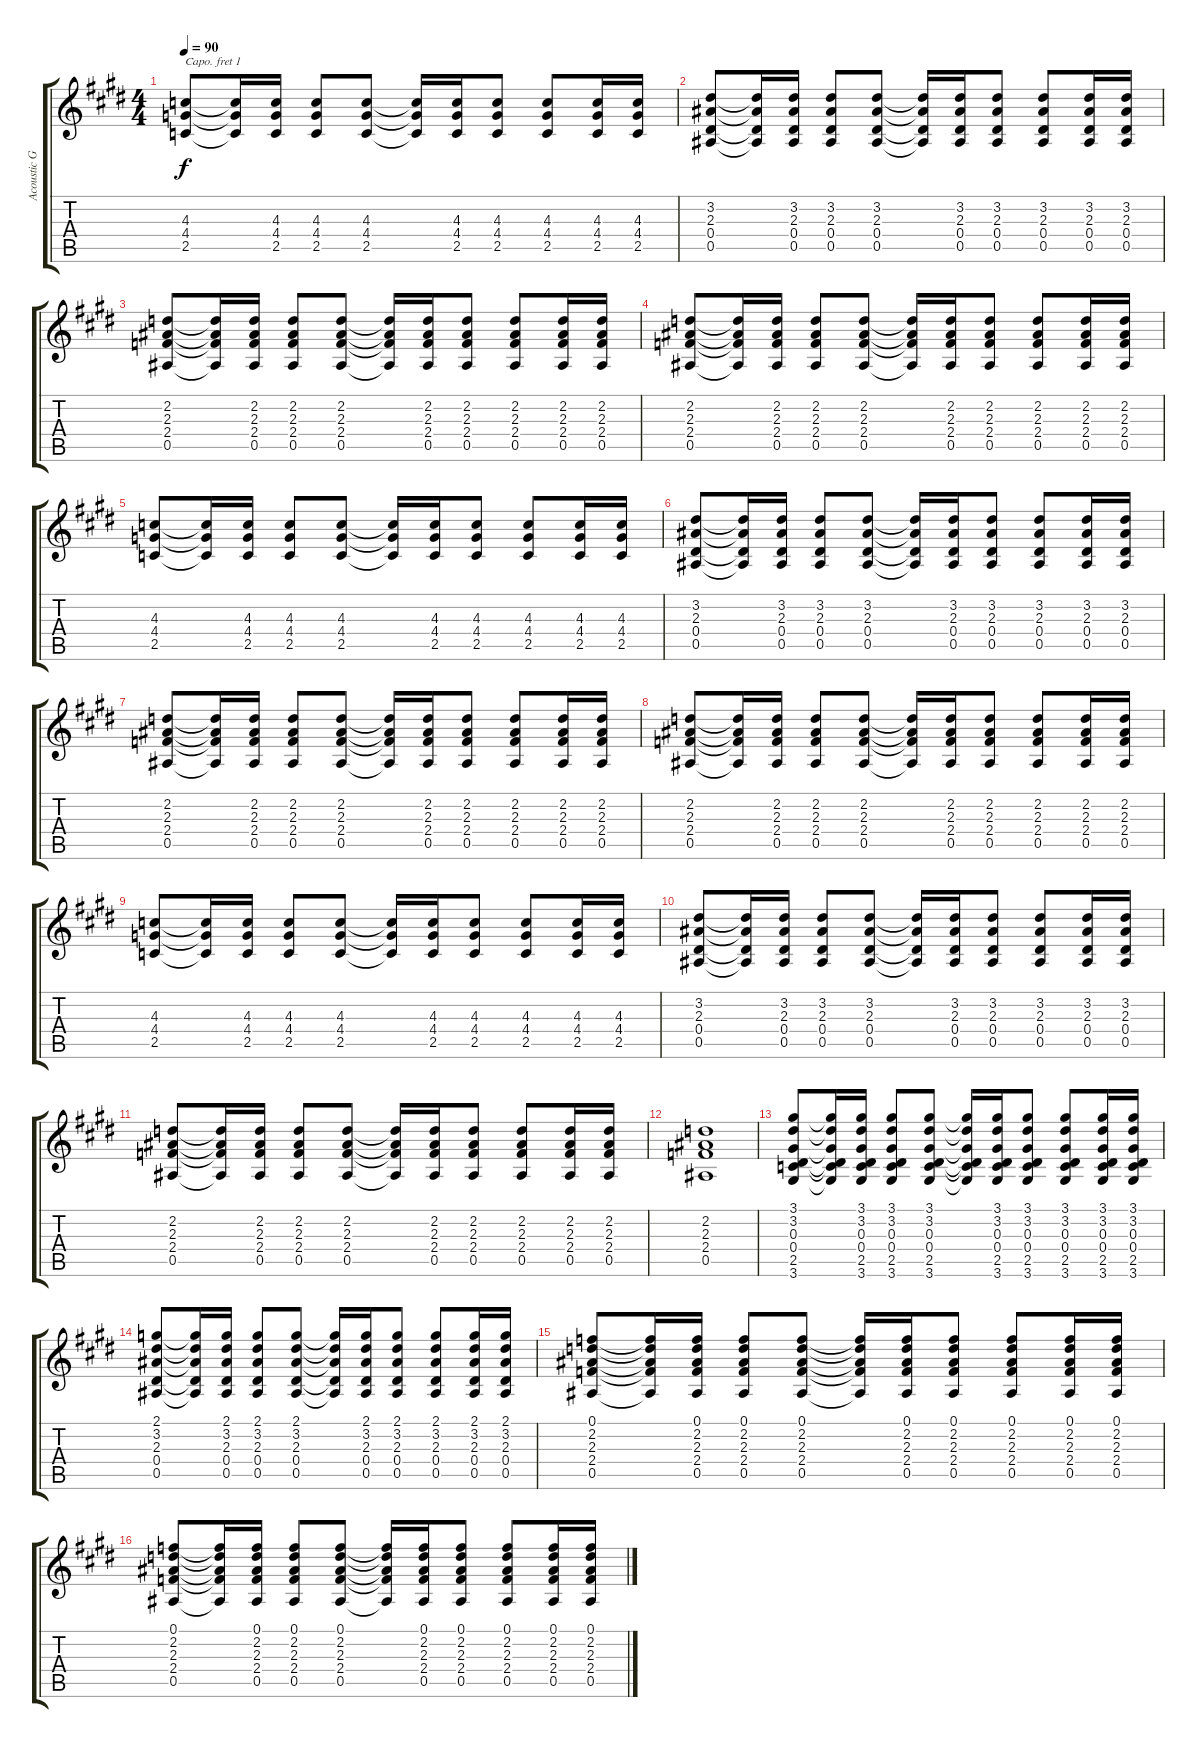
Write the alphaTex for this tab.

\track ("Acoustic Guitar 1 (C. Kroeger)" "Acoustic G") {instrument acousticguitarsteel}
\staff {score tabs}
\capo 1
\tuning (E4 B3 G3 D3 A2 E2) {hide}
\ts (4 4)
\tempo 90
\clef g2
\ks e
(4.3 4.4 2.5).8{dy f instrument acousticguitarsteel} (4.3{t} 4.4{t} 2.5{t}).16 (4.3 4.4 2.5).16 (4.3 4.4 2.5).8 (4.3 4.4 2.5).8 (4.3{t} 4.4{t} 2.5{t}).16 (4.3 4.4 2.5).16 (4.3 4.4 2.5).8 (4.3 4.4 2.5).8 (4.3 4.4 2.5).16 (4.3 4.4 2.5).16 |
(3.2 2.3 0.4 0.5).8 (3.2{t} 2.3{t} 0.4{t} 0.5{t}).16 (3.2 2.3 0.4 0.5).16 (3.2 2.3 0.4 0.5).8 (3.2 2.3 0.4 0.5).8 (3.2{t} 2.3{t} 0.4{t} 0.5{t}).16 (3.2 2.3 0.4 0.5).16 (3.2 2.3 0.4 0.5).8 (3.2 2.3 0.4 0.5).8 (3.2 2.3 0.4 0.5).16 (3.2 2.3 0.4 0.5).16 |
(2.2 2.3 2.4 0.5).8 (2.2{t} 2.3{t} 2.4{t} 0.5{t}).16 (2.2 2.3 2.4 0.5).16 (2.2 2.3 2.4 0.5).8 (2.2 2.3 2.4 0.5).8 (2.2{t} 2.3{t} 2.4{t} 0.5{t}).16 (2.2 2.3 2.4 0.5).16 (2.2 2.3 2.4 0.5).8 (2.2 2.3 2.4 0.5).8 (2.2 2.3 2.4 0.5).16 (2.2 2.3 2.4 0.5).16 |
(2.2 2.3 2.4 0.5).8 (2.2{t} 2.3{t} 2.4{t} 0.5{t}).16 (2.2 2.3 2.4 0.5).16 (2.2 2.3 2.4 0.5).8 (2.2 2.3 2.4 0.5).8 (2.2{t} 2.3{t} 2.4{t} 0.5{t}).16 (2.2 2.3 2.4 0.5).16 (2.2 2.3 2.4 0.5).8 (2.2 2.3 2.4 0.5).8 (2.2 2.3 2.4 0.5).16 (2.2 2.3 2.4 0.5).16 |
(4.3 4.4 2.5).8 (4.3{t} 4.4{t} 2.5{t}).16 (4.3 4.4 2.5).16 (4.3 4.4 2.5).8 (4.3 4.4 2.5).8 (4.3{t} 4.4{t} 2.5{t}).16 (4.3 4.4 2.5).16 (4.3 4.4 2.5).8 (4.3 4.4 2.5).8 (4.3 4.4 2.5).16 (4.3 4.4 2.5).16 |
(3.2 2.3 0.4 0.5).8 (3.2{t} 2.3{t} 0.4{t} 0.5{t}).16 (3.2 2.3 0.4 0.5).16 (3.2 2.3 0.4 0.5).8 (3.2 2.3 0.4 0.5).8 (3.2{t} 2.3{t} 0.4{t} 0.5{t}).16 (3.2 2.3 0.4 0.5).16 (3.2 2.3 0.4 0.5).8 (3.2 2.3 0.4 0.5).8 (3.2 2.3 0.4 0.5).16 (3.2 2.3 0.4 0.5).16 |
(2.2 2.3 2.4 0.5).8 (2.2{t} 2.3{t} 2.4{t} 0.5{t}).16 (2.2 2.3 2.4 0.5).16 (2.2 2.3 2.4 0.5).8 (2.2 2.3 2.4 0.5).8 (2.2{t} 2.3{t} 2.4{t} 0.5{t}).16 (2.2 2.3 2.4 0.5).16 (2.2 2.3 2.4 0.5).8 (2.2 2.3 2.4 0.5).8 (2.2 2.3 2.4 0.5).16 (2.2 2.3 2.4 0.5).16 |
(2.2 2.3 2.4 0.5).8 (2.2{t} 2.3{t} 2.4{t} 0.5{t}).16 (2.2 2.3 2.4 0.5).16 (2.2 2.3 2.4 0.5).8 (2.2 2.3 2.4 0.5).8 (2.2{t} 2.3{t} 2.4{t} 0.5{t}).16 (2.2 2.3 2.4 0.5).16 (2.2 2.3 2.4 0.5).8 (2.2 2.3 2.4 0.5).8 (2.2 2.3 2.4 0.5).16 (2.2 2.3 2.4 0.5).16 |
(4.3 4.4 2.5).8 (4.3{t} 4.4{t} 2.5{t}).16 (4.3 4.4 2.5).16 (4.3 4.4 2.5).8 (4.3 4.4 2.5).8 (4.3{t} 4.4{t} 2.5{t}).16 (4.3 4.4 2.5).16 (4.3 4.4 2.5).8 (4.3 4.4 2.5).8 (4.3 4.4 2.5).16 (4.3 4.4 2.5).16 |
(3.2 2.3 0.4 0.5).8 (3.2{t} 2.3{t} 0.4{t} 0.5{t}).16 (3.2 2.3 0.4 0.5).16 (3.2 2.3 0.4 0.5).8 (3.2 2.3 0.4 0.5).8 (3.2{t} 2.3{t} 0.4{t} 0.5{t}).16 (3.2 2.3 0.4 0.5).16 (3.2 2.3 0.4 0.5).8 (3.2 2.3 0.4 0.5).8 (3.2 2.3 0.4 0.5).16 (3.2 2.3 0.4 0.5).16 |
(2.2 2.3 2.4 0.5).8 (2.2{t} 2.3{t} 2.4{t} 0.5{t}).16 (2.2 2.3 2.4 0.5).16 (2.2 2.3 2.4 0.5).8 (2.2 2.3 2.4 0.5).8 (2.2{t} 2.3{t} 2.4{t} 0.5{t}).16 (2.2 2.3 2.4 0.5).16 (2.2 2.3 2.4 0.5).8 (2.2 2.3 2.4 0.5).8 (2.2 2.3 2.4 0.5).16 (2.2 2.3 2.4 0.5).16 |
(2.2 2.3 2.4 0.5).1 |
(3.1 3.2 0.3 0.4 2.5 3.6).8 (3.1{t} 3.2{t} 0.3{t} 0.4{t} 2.5{t} 3.6{t}).16 (3.1 3.2 0.3 0.4 2.5 3.6).16 (3.1 3.2 0.3 0.4 2.5 3.6).8 (3.1 3.2 0.3 0.4 2.5 3.6).8 (3.1{t} 3.2{t} 0.3{t} 0.4{t} 2.5{t} 3.6{t}).16 (3.1 3.2 0.3 0.4 2.5 3.6).16 (3.1 3.2 0.3 0.4 2.5 3.6).8 (3.1 3.2 0.3 0.4 2.5 3.6).8 (3.1 3.2 0.3 0.4 2.5 3.6).16 (3.1 3.2 0.3 0.4 2.5 3.6).16 |
(2.1 3.2 2.3 0.4 0.5).8 (2.1{t} 3.2{t} 2.3{t} 0.4{t} 0.5{t}).16 (2.1 3.2 2.3 0.4 0.5).16 (2.1 3.2 2.3 0.4 0.5).8 (2.1 3.2 2.3 0.4 0.5).8 (2.1{t} 3.2{t} 2.3{t} 0.4{t} 0.5{t}).16 (2.1 3.2 2.3 0.4 0.5).16 (2.1 3.2 2.3 0.4 0.5).8 (2.1 3.2 2.3 0.4 0.5).8 (2.1 3.2 2.3 0.4 0.5).16 (2.1 3.2 2.3 0.4 0.5).16 |
(0.1 2.2 2.3 2.4 0.5).8 (0.1{t} 2.2{t} 2.3{t} 2.4{t} 0.5{t}).16 (0.1 2.2 2.3 2.4 0.5).16 (0.1 2.2 2.3 2.4 0.5).8 (0.1 2.2 2.3 2.4 0.5).8 (0.1{t} 2.2{t} 2.3{t} 2.4{t} 0.5{t}).16 (0.1 2.2 2.3 2.4 0.5).16 (0.1 2.2 2.3 2.4 0.5).8 (0.1 2.2 2.3 2.4 0.5).8 (0.1 2.2 2.3 2.4 0.5).16 (0.1 2.2 2.3 2.4 0.5).16 |
(0.1 2.2 2.3 2.4 0.5).8 (0.1{t} 2.2{t} 2.3{t} 2.4{t} 0.5{t}).16 (0.1 2.2 2.3 2.4 0.5).16 (0.1 2.2 2.3 2.4 0.5).8 (0.1 2.2 2.3 2.4 0.5).8 (0.1{t} 2.2{t} 2.3{t} 2.4{t} 0.5{t}).16 (0.1 2.2 2.3 2.4 0.5).16 (0.1 2.2 2.3 2.4 0.5).8 (0.1 2.2 2.3 2.4 0.5).8 (0.1 2.2 2.3 2.4 0.5).16 (0.1 2.2 2.3 2.4 0.5).16
